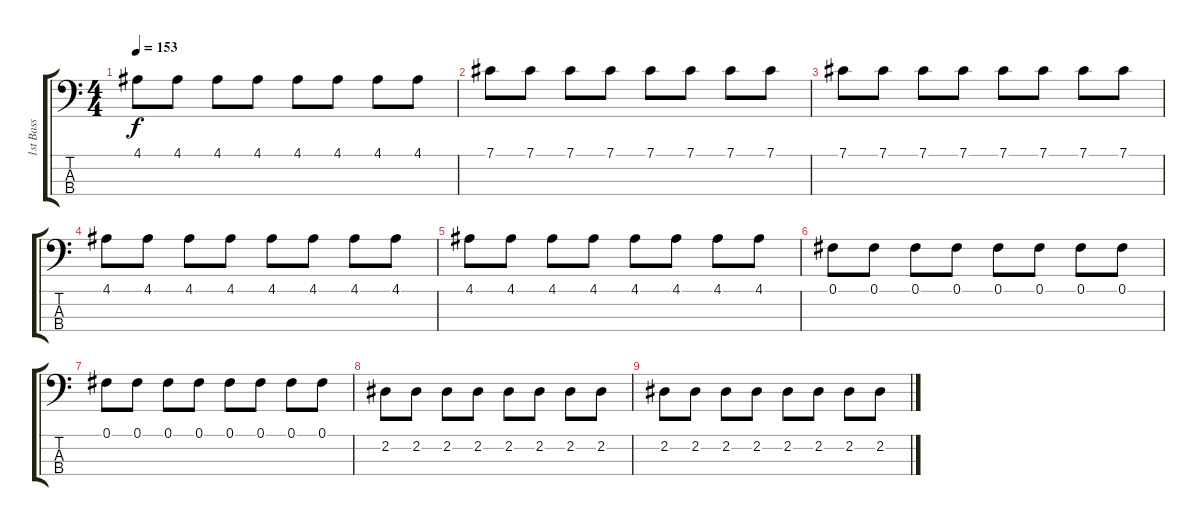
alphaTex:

\track ("1st Bass" "1st Bass") {instrument electricbasspick}
\staff {score tabs}
\tuning (Gb2 Db2 Ab1 Eb1) {hide}
\ts (4 4)
\tempo 153
\clef f4
\ks c
4.1.8{dy f} 4.1.8 4.1.8 4.1.8 4.1.8 4.1.8 4.1.8 4.1.8 |
7.1.8 7.1.8 7.1.8 7.1.8 7.1.8 7.1.8 7.1.8 7.1.8 |
7.1.8 7.1.8 7.1.8 7.1.8 7.1.8 7.1.8 7.1.8 7.1.8 |
4.1.8 4.1.8 4.1.8 4.1.8 4.1.8 4.1.8 4.1.8 4.1.8 |
4.1.8 4.1.8 4.1.8 4.1.8 4.1.8 4.1.8 4.1.8 4.1.8 |
0.1.8 0.1.8 0.1.8 0.1.8 0.1.8 0.1.8 0.1.8 0.1.8 |
0.1.8 0.1.8 0.1.8 0.1.8 0.1.8 0.1.8 0.1.8 0.1.8 |
2.2.8 2.2.8 2.2.8 2.2.8 2.2.8 2.2.8 2.2.8 2.2.8 |
2.2.8 2.2.8 2.2.8 2.2.8 2.2.8 2.2.8 2.2.8 2.2.8
